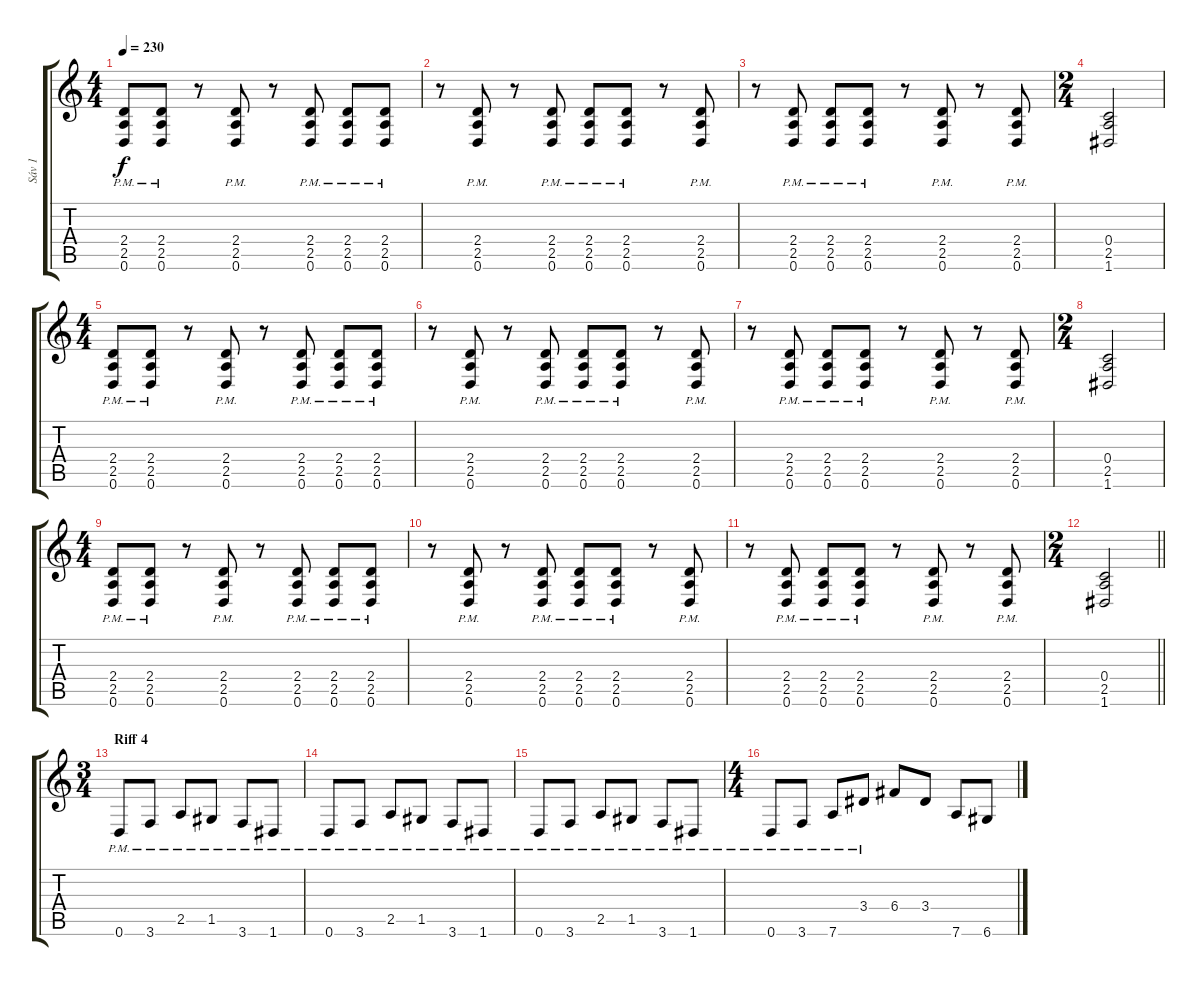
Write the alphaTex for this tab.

\track ("Sáv 1" "Sáv 1") {instrument overdrivenguitar}
\staff {score tabs}
\tuning (D4 A3 F3 C3 G2 D2) {hide}
\ts (4 4)
\tempo 230
\clef g2
\ks c
(2.4{pm} 2.5{pm} 0.6{pm}).8{dy f} (2.4{pm} 2.5{pm} 0.6{pm}).8 r.8 (2.4{pm} 2.5{pm} 0.6{pm}).8 r.8 (2.4{pm} 2.5{pm} 0.6{pm}).8 (2.4{pm} 2.5{pm} 0.6{pm}).8 (2.4{pm} 2.5{pm} 0.6{pm}).8 |
r.8 (2.4{pm} 2.5{pm} 0.6{pm}).8 r.8 (2.4{pm} 2.5{pm} 0.6{pm}).8 (2.4{pm} 2.5{pm} 0.6{pm}).8 (2.4{pm} 2.5{pm} 0.6{pm}).8 r.8 (2.4{pm} 2.5{pm} 0.6{pm}).8 |
r.8 (2.4{pm} 2.5{pm} 0.6{pm}).8 (2.4{pm} 2.5{pm} 0.6{pm}).8 (2.4{pm} 2.5{pm} 0.6{pm}).8 r.8 (2.4{pm} 2.5{pm} 0.6{pm}).8 r.8 (2.4{pm} 2.5{pm} 0.6{pm}).8 |
\ts (2 4)
(0.4 2.5 1.6).2 |
\ts (4 4)
(2.4{pm} 2.5{pm} 0.6{pm}).8 (2.4{pm} 2.5{pm} 0.6{pm}).8 r.8 (2.4{pm} 2.5{pm} 0.6{pm}).8 r.8 (2.4{pm} 2.5{pm} 0.6{pm}).8 (2.4{pm} 2.5{pm} 0.6{pm}).8 (2.4{pm} 2.5{pm} 0.6{pm}).8 |
r.8 (2.4{pm} 2.5{pm} 0.6{pm}).8 r.8 (2.4{pm} 2.5{pm} 0.6{pm}).8 (2.4{pm} 2.5{pm} 0.6{pm}).8 (2.4{pm} 2.5{pm} 0.6{pm}).8 r.8 (2.4{pm} 2.5{pm} 0.6{pm}).8 |
r.8 (2.4{pm} 2.5{pm} 0.6{pm}).8 (2.4{pm} 2.5{pm} 0.6{pm}).8 (2.4{pm} 2.5{pm} 0.6{pm}).8 r.8 (2.4{pm} 2.5{pm} 0.6{pm}).8 r.8 (2.4{pm} 2.5{pm} 0.6{pm}).8 |
\ts (2 4)
(0.4 2.5 1.6).2 |
\ts (4 4)
(2.4{pm} 2.5{pm} 0.6{pm}).8 (2.4{pm} 2.5{pm} 0.6{pm}).8 r.8 (2.4{pm} 2.5{pm} 0.6{pm}).8 r.8 (2.4{pm} 2.5{pm} 0.6{pm}).8 (2.4{pm} 2.5{pm} 0.6{pm}).8 (2.4{pm} 2.5{pm} 0.6{pm}).8 |
r.8 (2.4{pm} 2.5{pm} 0.6{pm}).8 r.8 (2.4{pm} 2.5{pm} 0.6{pm}).8 (2.4{pm} 2.5{pm} 0.6{pm}).8 (2.4{pm} 2.5{pm} 0.6{pm}).8 r.8 (2.4{pm} 2.5{pm} 0.6{pm}).8 |
r.8 (2.4{pm} 2.5{pm} 0.6{pm}).8 (2.4{pm} 2.5{pm} 0.6{pm}).8 (2.4{pm} 2.5{pm} 0.6{pm}).8 r.8 (2.4{pm} 2.5{pm} 0.6{pm}).8 r.8 (2.4{pm} 2.5{pm} 0.6{pm}).8 |
\ts (2 4)
\barLineRight lightlight
(0.4 2.5 1.6).2 |
\ts (3 4)
\section ("" "Riff 4")
0.6{pm}.8 3.6{pm}.8 2.5{pm}.8 1.5{pm}.8 3.6{pm}.8 1.6{pm}.8 |
0.6{pm}.8 3.6{pm}.8 2.5{pm}.8 1.5{pm}.8 3.6{pm}.8 1.6{pm}.8 |
0.6{pm}.8 3.6{pm}.8 2.5{pm}.8 1.5{pm}.8 3.6{pm}.8 1.6{pm}.8 |
\ts (4 4)
0.6{pm}.8 3.6{pm}.8 7.6{pm}.8 3.4{pm}.8 6.4.8 3.4.8 7.6.8 6.6.8
